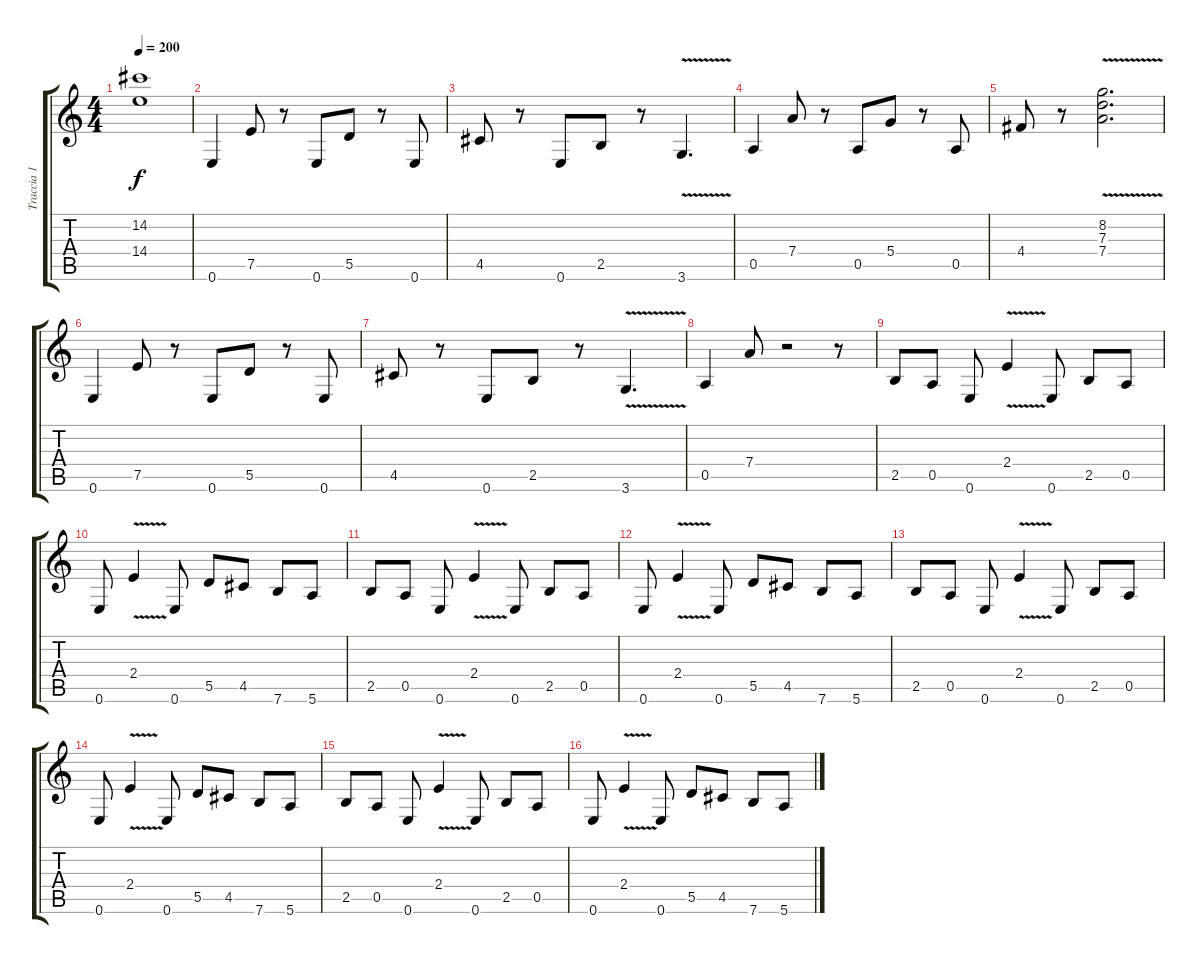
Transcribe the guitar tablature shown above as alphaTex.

\track ("Traccia 1" "Traccia 1") {instrument overdrivenguitar}
\staff {score tabs}
\tuning (E4 B3 G3 D3 A2 E2) {hide}
\ts (4 4)
\tempo 200
\clef g2
\ks c
(14.2{t} 14.4{t}).1{dy f} |
0.6.4 7.5.8 r.8 0.6.8 5.5.8 r.8 0.6.8 |
4.5.8 r.8 0.6.8 2.5.8 r.8 3.6{v}.4{d} |
0.5.4 7.4.8 r.8 0.5.8 5.4.8 r.8 0.5.8 |
4.4.8 r.8 (8.2{v} 7.3{v} 7.4{v}).2{d} |
0.6.4 7.5.8 r.8 0.6.8 5.5.8 r.8 0.6.8 |
4.5.8 r.8 0.6.8 2.5.8 r.8 3.6{v}.4{d} |
0.5.4 7.4.8 r.2 r.8 |
2.5.8 0.5.8 0.6.8 2.4{v}.4 0.6.8 2.5.8 0.5.8 |
0.6.8 2.4{v}.4 0.6.8 5.5.8 4.5.8 7.6.8 5.6.8 |
2.5.8 0.5.8 0.6.8 2.4{v}.4 0.6.8 2.5.8 0.5.8 |
0.6.8 2.4{v}.4 0.6.8 5.5.8 4.5.8 7.6.8 5.6.8 |
2.5.8 0.5.8 0.6.8 2.4{v}.4 0.6.8 2.5.8 0.5.8 |
0.6.8 2.4{v}.4 0.6.8 5.5.8 4.5.8 7.6.8 5.6.8 |
2.5.8 0.5.8 0.6.8 2.4{v}.4 0.6.8 2.5.8 0.5.8 |
0.6.8 2.4{v}.4 0.6.8 5.5.8 4.5.8 7.6.8 5.6.8
